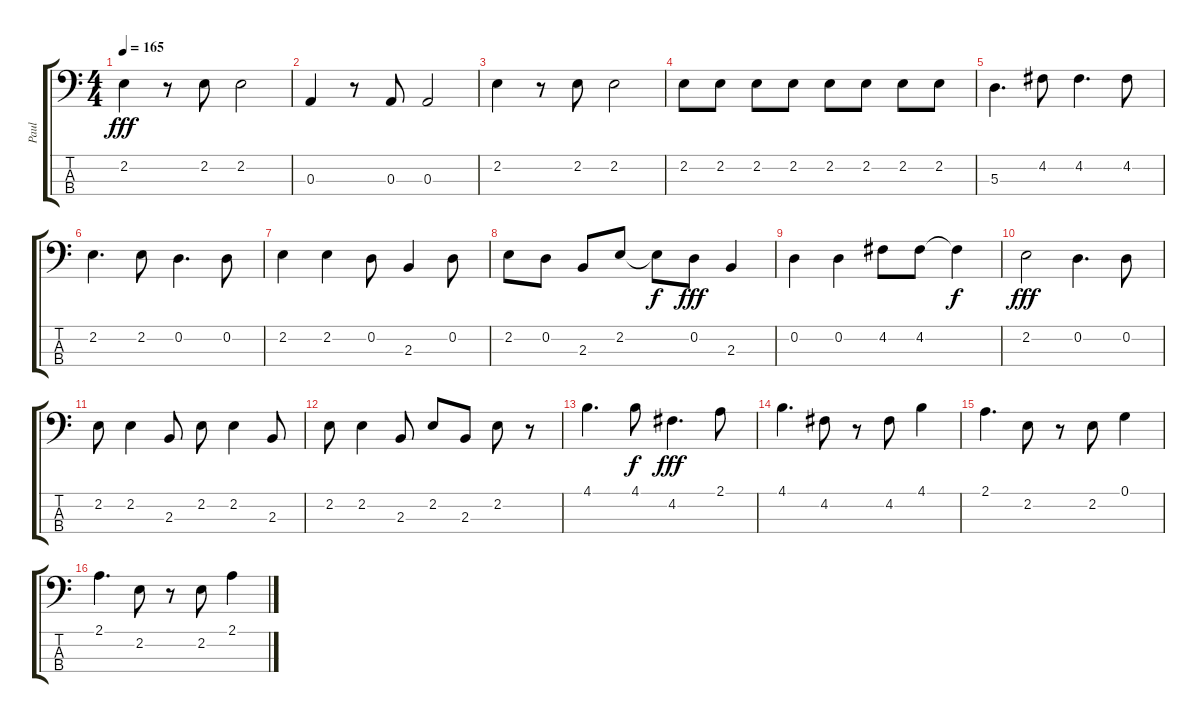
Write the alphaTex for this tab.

\track ("Paul" "Paul") {instrument electricbasspick}
\staff {score tabs}
\tuning (G2 D2 A1 E1) {hide}
\ts (4 4)
\tempo 165
\clef f4
\ks c
2.2.4{dy fff} r.8 2.2.8 2.2.2 |
0.3.4 r.8 0.3.8 0.3.2 |
2.2.4 r.8 2.2.8 2.2.2 |
2.2.8 2.2.8 2.2.8 2.2.8 2.2.8 2.2.8 2.2.8 2.2.8 |
5.3.4{d} 4.2.8 4.2.4{d} 4.2.8 |
2.2.4{d} 2.2.8 0.2.4{d} 0.2.8 |
2.2.4 2.2.4 0.2.8 2.3.4 0.2.8 |
2.2.8 0.2.8 2.3.8 2.2.8 2.2{t}.8{dy f} 0.2.8{dy fff} 2.3.4 |
0.2.4 0.2.4 4.2.8 4.2.8 4.2{t}.4{dy f} |
2.2.2{dy fff} 0.2.4{d} 0.2.8 |
2.2.8 2.2.4 2.3.8 2.2.8 2.2.4 2.3.8 |
2.2.8 2.2.4 2.3.8 2.2.8 2.3.8 2.2.8 r.8 |
4.1.4{d} 4.1.8{dy f} 4.2.4{d dy fff} 2.1.8 |
4.1.4{d} 4.2.8 r.8 4.2.8 4.1.4 |
2.1.4{d} 2.2.8 r.8 2.2.8 0.1.4 |
2.1.4{d} 2.2.8 r.8 2.2.8 2.1.4
